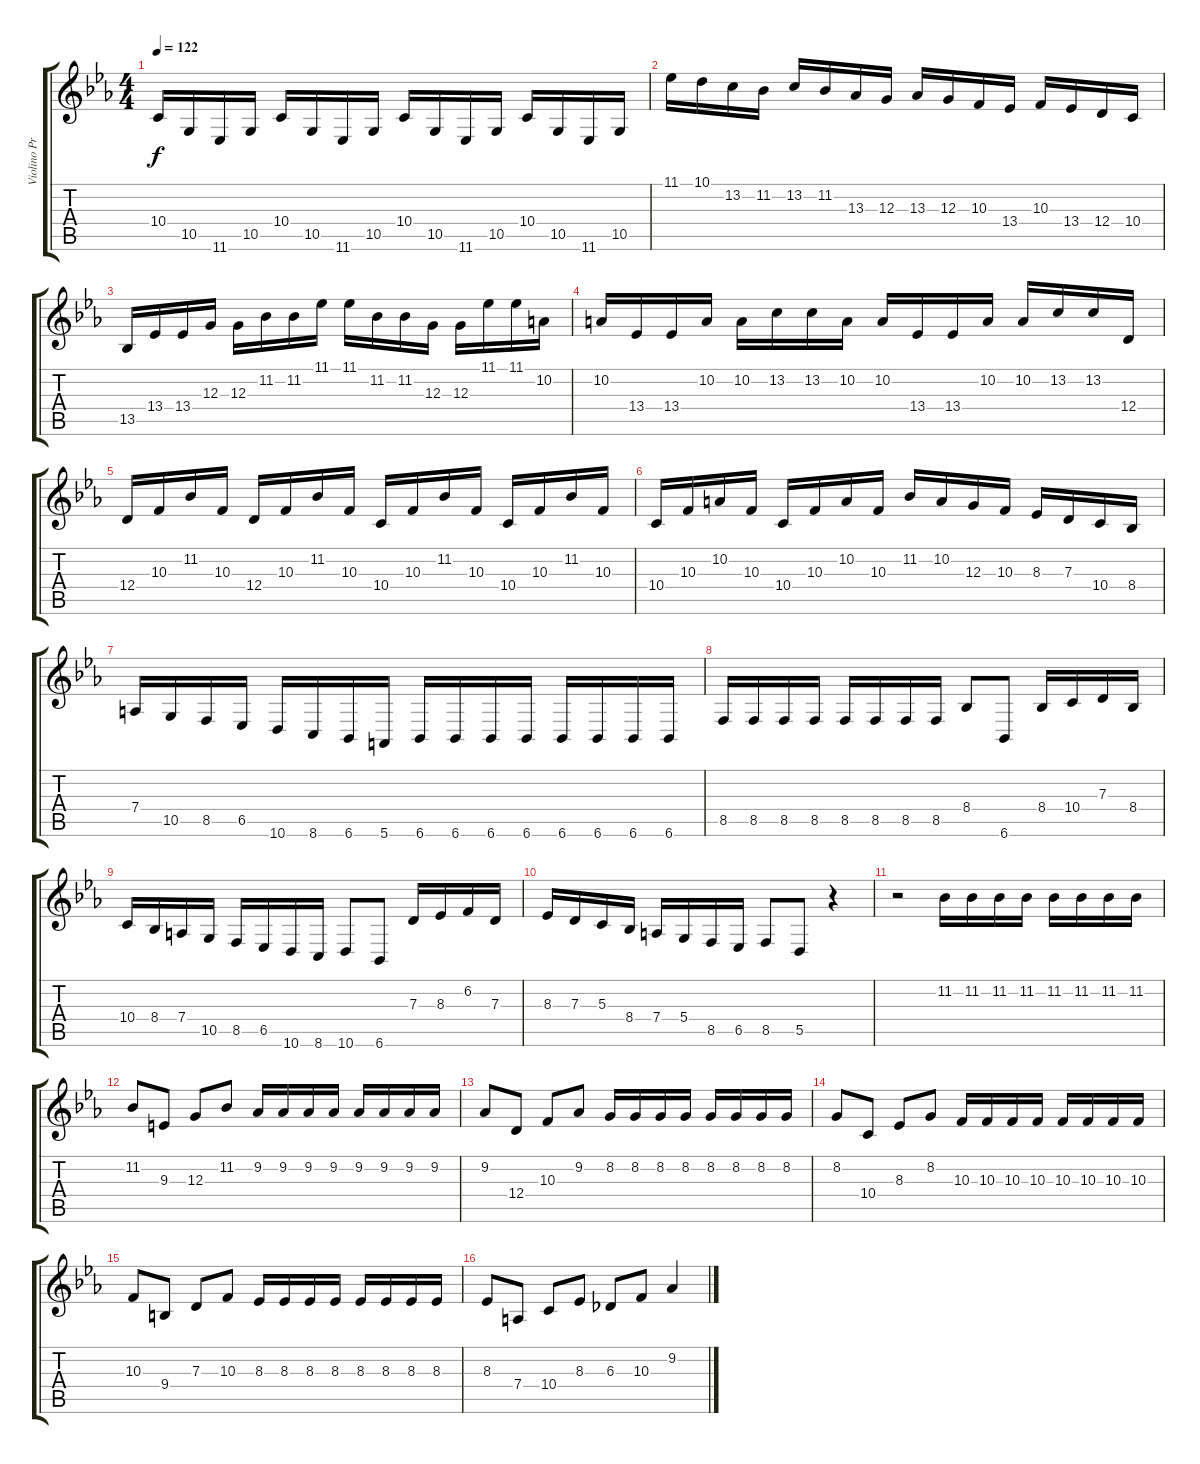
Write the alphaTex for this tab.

\track ("Violino Principale" "Violino Pr") {instrument violin}
\staff {score tabs}
\tuning (E4 B3 G3 D3 A2 E2) {hide}
\ts (4 4)
\tempo 122
\clef g2
\ks eb
10.4.16{dy f} 10.5.16 11.6.16 10.5.16 10.4.16 10.5.16 11.6.16 10.5.16 10.4.16 10.5.16 11.6.16 10.5.16 10.4.16 10.5.16 11.6.16 10.5.16 |
11.1.16 10.1.16 13.2.16 11.2.16 13.2.16 11.2.16 13.3.16 12.3.16 13.3.16 12.3.16 10.3.16 13.4.16 10.3.16 13.4.16 12.4.16 10.4.16 |
13.5.16 13.4.16 13.4.16 12.3.16 12.3.16 11.2.16 11.2.16 11.1.16 11.1.16 11.2.16 11.2.16 12.3.16 12.3.16 11.1.16 11.1.16 10.2.16 |
10.2.16 13.4.16 13.4.16 10.2.16 10.2.16 13.2.16 13.2.16 10.2.16 10.2.16 13.4.16 13.4.16 10.2.16 10.2.16 13.2.16 13.2.16 12.4.16 |
12.4.16 10.3.16 11.2.16 10.3.16 12.4.16 10.3.16 11.2.16 10.3.16 10.4.16 10.3.16 11.2.16 10.3.16 10.4.16 10.3.16 11.2.16 10.3.16 |
10.4.16 10.3.16 10.2.16 10.3.16 10.4.16 10.3.16 10.2.16 10.3.16 11.2.16 10.2.16 12.3.16 10.3.16 8.3.16 7.3.16 10.4.16 8.4.16 |
7.4.16 10.5.16 8.5.16 6.5.16 10.6.16 8.6.16 6.6.16 5.6.16 6.6.16 6.6.16 6.6.16 6.6.16 6.6.16 6.6.16 6.6.16 6.6.16 |
8.5.16 8.5.16 8.5.16 8.5.16 8.5.16 8.5.16 8.5.16 8.5.16 8.4.8 6.6.8 8.4.16 10.4.16 7.3.16 8.4.16 |
10.4.16 8.4.16 7.4.16 10.5.16 8.5.16 6.5.16 10.6.16 8.6.16 10.6.8 6.6.8 7.3.16 8.3.16 6.2.16 7.3.16 |
8.3.16 7.3.16 5.3.16 8.4.16 7.4.16 5.4.16 8.5.16 6.5.16 8.5.8 5.5.8 r.4 |
r.2 11.2.16 11.2.16 11.2.16 11.2.16 11.2.16 11.2.16 11.2.16 11.2.16 |
11.2.8 9.3.8 12.3.8 11.2.8 9.2.16 9.2.16 9.2.16 9.2.16 9.2.16 9.2.16 9.2.16 9.2.16 |
9.2.8 12.4.8 10.3.8 9.2.8 8.2.16 8.2.16 8.2.16 8.2.16 8.2.16 8.2.16 8.2.16 8.2.16 |
8.2.8 10.4.8 8.3.8 8.2.8 10.3.16 10.3.16 10.3.16 10.3.16 10.3.16 10.3.16 10.3.16 10.3.16 |
10.3.8 9.4.8 7.3.8 10.3.8 8.3.16 8.3.16 8.3.16 8.3.16 8.3.16 8.3.16 8.3.16 8.3.16 |
8.3.8 7.4.8 10.4.8 8.3.8 6.3.8 10.3.8 9.2.4
